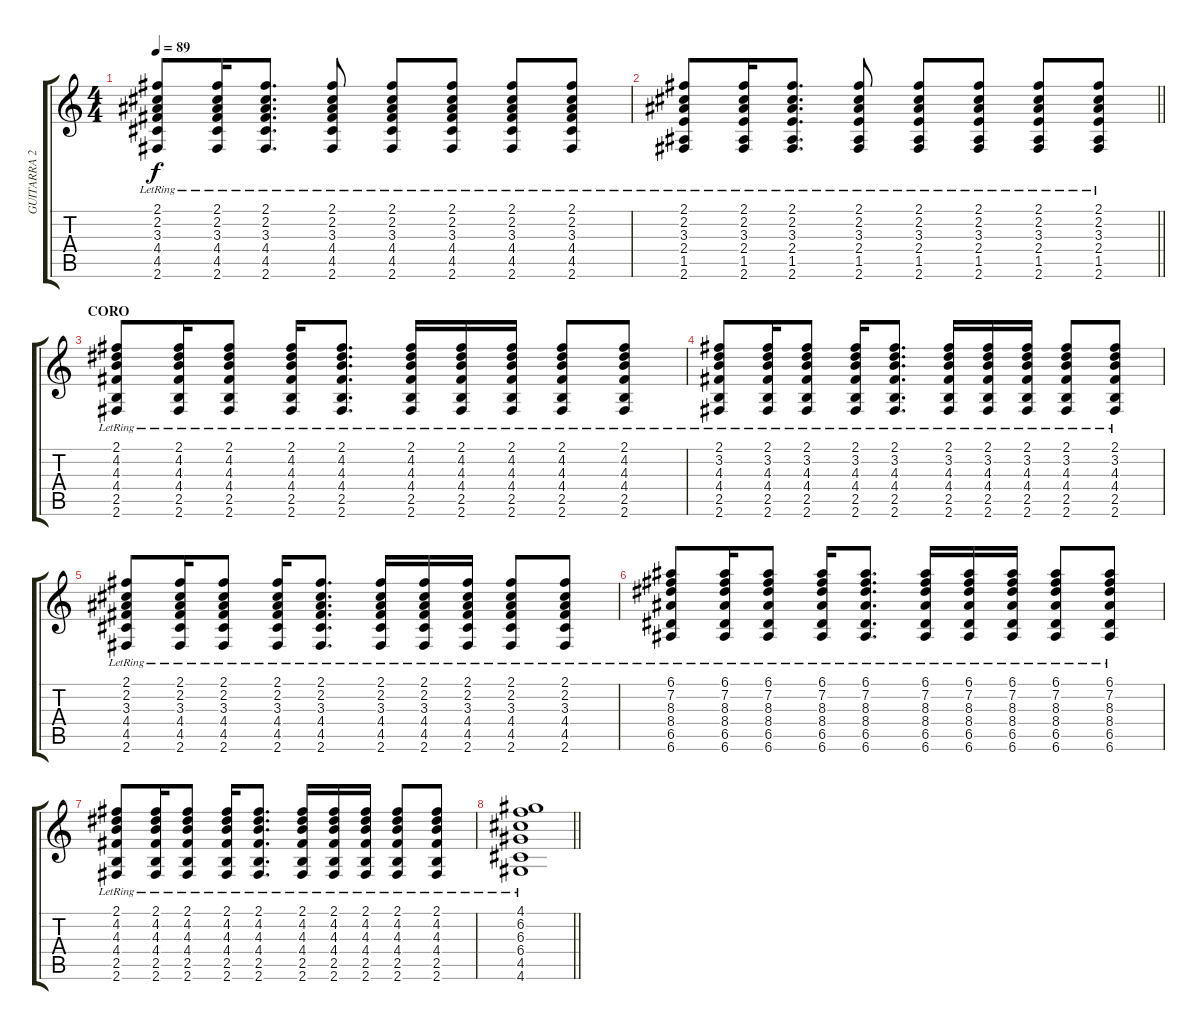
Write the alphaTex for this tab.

\track ("GUITARRA 2" "GUITARRA 2") {instrument acousticguitarsteel}
\staff {score tabs}
\tuning (E4 B3 G3 D3 A2 E2) {hide}
\ts (4 4)
\tempo 89
\clef g2
\ks c
(2.1{lr} 2.2{lr} 3.3{lr} 4.4{lr} 4.5{lr} 2.6{lr}).8{dy f} (2.1{lr} 2.2{lr} 3.3{lr} 4.4{lr} 4.5{lr} 2.6{lr}).16 (2.1{lr} 2.2{lr} 3.3{lr} 4.4{lr} 4.5{lr} 2.6{lr}).8{d} (2.1{lr} 2.2{lr} 3.3{lr} 4.4{lr} 4.5{lr} 2.6{lr}).8 (2.1{lr} 2.2{lr} 3.3{lr} 4.4{lr} 4.5{lr} 2.6{lr}).8 (2.1{lr} 2.2{lr} 3.3{lr} 4.4{lr} 4.5{lr} 2.6{lr}).8 (2.1{lr} 2.2{lr} 3.3{lr} 4.4{lr} 4.5{lr} 2.6{lr}).8 (2.1{lr} 2.2{lr} 3.3{lr} 4.4{lr} 4.5{lr} 2.6{lr}).8 |
\barLineRight lightlight
(2.1{lr} 2.2{lr} 3.3{lr} 2.4{lr} 1.5{lr} 2.6{lr}).8 (2.1{lr} 2.2{lr} 3.3{lr} 2.4{lr} 1.5{lr} 2.6{lr}).16 (2.1{lr} 2.2{lr} 3.3{lr} 2.4{lr} 1.5{lr} 2.6{lr}).8{d} (2.1{lr} 2.2{lr} 3.3{lr} 2.4{lr} 1.5{lr} 2.6{lr}).8 (2.1{lr} 2.2{lr} 3.3{lr} 2.4{lr} 1.5{lr} 2.6{lr}).8 (2.1{lr} 2.2{lr} 3.3{lr} 2.4{lr} 1.5{lr} 2.6{lr}).8 (2.1{lr} 2.2{lr} 3.3{lr} 2.4{lr} 1.5{lr} 2.6{lr}).8 (2.1{lr} 2.2{lr} 3.3{lr} 2.4{lr} 1.5{lr} 2.6{lr}).8 |
\section ("" "CORO")
(2.1{lr} 4.2{lr} 4.3{lr} 4.4{lr} 2.5{lr} 2.6{lr}).8 (2.1{lr} 4.2{lr} 4.3{lr} 4.4{lr} 2.5{lr} 2.6{lr}).16 (2.1{lr} 4.2{lr} 4.3{lr} 4.4{lr} 2.5{lr} 2.6{lr}).8 (2.1{lr} 4.2{lr} 4.3{lr} 4.4{lr} 2.5{lr} 2.6{lr}).16 (2.1{lr} 4.2{lr} 4.3{lr} 4.4{lr} 2.5{lr} 2.6{lr}).8{d} (2.1{lr} 4.2{lr} 4.3{lr} 4.4{lr} 2.5{lr} 2.6{lr}).16 (2.1{lr} 4.2{lr} 4.3{lr} 4.4{lr} 2.5{lr} 2.6{lr}).16 (2.1{lr} 4.2{lr} 4.3{lr} 4.4{lr} 2.5{lr} 2.6{lr}).16 (2.1{lr} 4.2{lr} 4.3{lr} 4.4{lr} 2.5{lr} 2.6{lr}).8 (2.1{lr} 4.2{lr} 4.3{lr} 4.4{lr} 2.5{lr} 2.6{lr}).8 |
(2.1{lr} 3.2{lr} 4.3{lr} 4.4{lr} 2.5{lr} 2.6{lr}).8 (2.1{lr} 3.2{lr} 4.3{lr} 4.4{lr} 2.5{lr} 2.6{lr}).16 (2.1{lr} 3.2{lr} 4.3{lr} 4.4{lr} 2.5{lr} 2.6{lr}).8 (2.1{lr} 3.2{lr} 4.3{lr} 4.4{lr} 2.5{lr} 2.6{lr}).16 (2.1{lr} 3.2{lr} 4.3{lr} 4.4{lr} 2.5{lr} 2.6{lr}).8{d} (2.1{lr} 3.2{lr} 4.3{lr} 4.4{lr} 2.5{lr} 2.6{lr}).16 (2.1{lr} 3.2{lr} 4.3{lr} 4.4{lr} 2.5{lr} 2.6{lr}).16 (2.1{lr} 3.2{lr} 4.3{lr} 4.4{lr} 2.5{lr} 2.6{lr}).16 (2.1{lr} 3.2{lr} 4.3{lr} 4.4{lr} 2.5{lr} 2.6{lr}).8 (2.1{lr} 3.2{lr} 4.3{lr} 4.4{lr} 2.5{lr} 2.6{lr}).8 |
(2.1{lr} 2.2{lr} 3.3{lr} 4.4{lr} 4.5{lr} 2.6{lr}).8 (2.1{lr} 2.2{lr} 3.3{lr} 4.4{lr} 4.5{lr} 2.6{lr}).16 (2.1{lr} 2.2{lr} 3.3{lr} 4.4{lr} 4.5{lr} 2.6{lr}).8 (2.1{lr} 2.2{lr} 3.3{lr} 4.4{lr} 4.5{lr} 2.6{lr}).16 (2.1{lr} 2.2{lr} 3.3{lr} 4.4{lr} 4.5{lr} 2.6{lr}).8{d} (2.1{lr} 2.2{lr} 3.3{lr} 4.4{lr} 4.5{lr} 2.6{lr}).16 (2.1{lr} 2.2{lr} 3.3{lr} 4.4{lr} 4.5{lr} 2.6{lr}).16 (2.1{lr} 2.2{lr} 3.3{lr} 4.4{lr} 4.5{lr} 2.6{lr}).16 (2.1{lr} 2.2{lr} 3.3{lr} 4.4{lr} 4.5{lr} 2.6{lr}).8 (2.1{lr} 2.2{lr} 3.3{lr} 4.4{lr} 4.5{lr} 2.6{lr}).8 |
(6.1{lr} 7.2{lr} 8.3{lr} 8.4{lr} 6.5{lr} 6.6{lr}).8 (6.1{lr} 7.2{lr} 8.3{lr} 8.4{lr} 6.5{lr} 6.6{lr}).16 (6.1{lr} 7.2{lr} 8.3{lr} 8.4{lr} 6.5{lr} 6.6{lr}).8 (6.1{lr} 7.2{lr} 8.3{lr} 8.4{lr} 6.5{lr} 6.6{lr}).16 (6.1{lr} 7.2{lr} 8.3{lr} 8.4{lr} 6.5{lr} 6.6{lr}).8{d} (6.1{lr} 7.2{lr} 8.3{lr} 8.4{lr} 6.5{lr} 6.6{lr}).16 (6.1{lr} 7.2{lr} 8.3{lr} 8.4{lr} 6.5{lr} 6.6{lr}).16 (6.1{lr} 7.2{lr} 8.3{lr} 8.4{lr} 6.5{lr} 6.6{lr}).16 (6.1{lr} 7.2{lr} 8.3{lr} 8.4{lr} 6.5{lr} 6.6{lr}).8 (6.1{lr} 7.2{lr} 8.3{lr} 8.4{lr} 6.5{lr} 6.6{lr}).8 |
(2.1{lr} 4.2{lr} 4.3{lr} 4.4{lr} 2.5{lr} 2.6{lr}).8 (2.1{lr} 4.2{lr} 4.3{lr} 4.4{lr} 2.5{lr} 2.6{lr}).16 (2.1{lr} 4.2{lr} 4.3{lr} 4.4{lr} 2.5{lr} 2.6{lr}).8 (2.1{lr} 4.2{lr} 4.3{lr} 4.4{lr} 2.5{lr} 2.6{lr}).16 (2.1{lr} 4.2{lr} 4.3{lr} 4.4{lr} 2.5{lr} 2.6{lr}).8{d} (2.1{lr} 4.2{lr} 4.3{lr} 4.4{lr} 2.5{lr} 2.6{lr}).16 (2.1{lr} 4.2{lr} 4.3{lr} 4.4{lr} 2.5{lr} 2.6{lr}).16 (2.1{lr} 4.2{lr} 4.3{lr} 4.4{lr} 2.5{lr} 2.6{lr}).16 (2.1{lr} 4.2{lr} 4.3{lr} 4.4{lr} 2.5{lr} 2.6{lr}).8 (2.1{lr} 4.2{lr} 4.3{lr} 4.4{lr} 2.5{lr} 2.6{lr}).8 |
\barLineRight lightlight
(4.1{lr} 6.2{lr} 6.3{lr} 6.4{lr} 4.5{lr} 4.6{lr}).1
